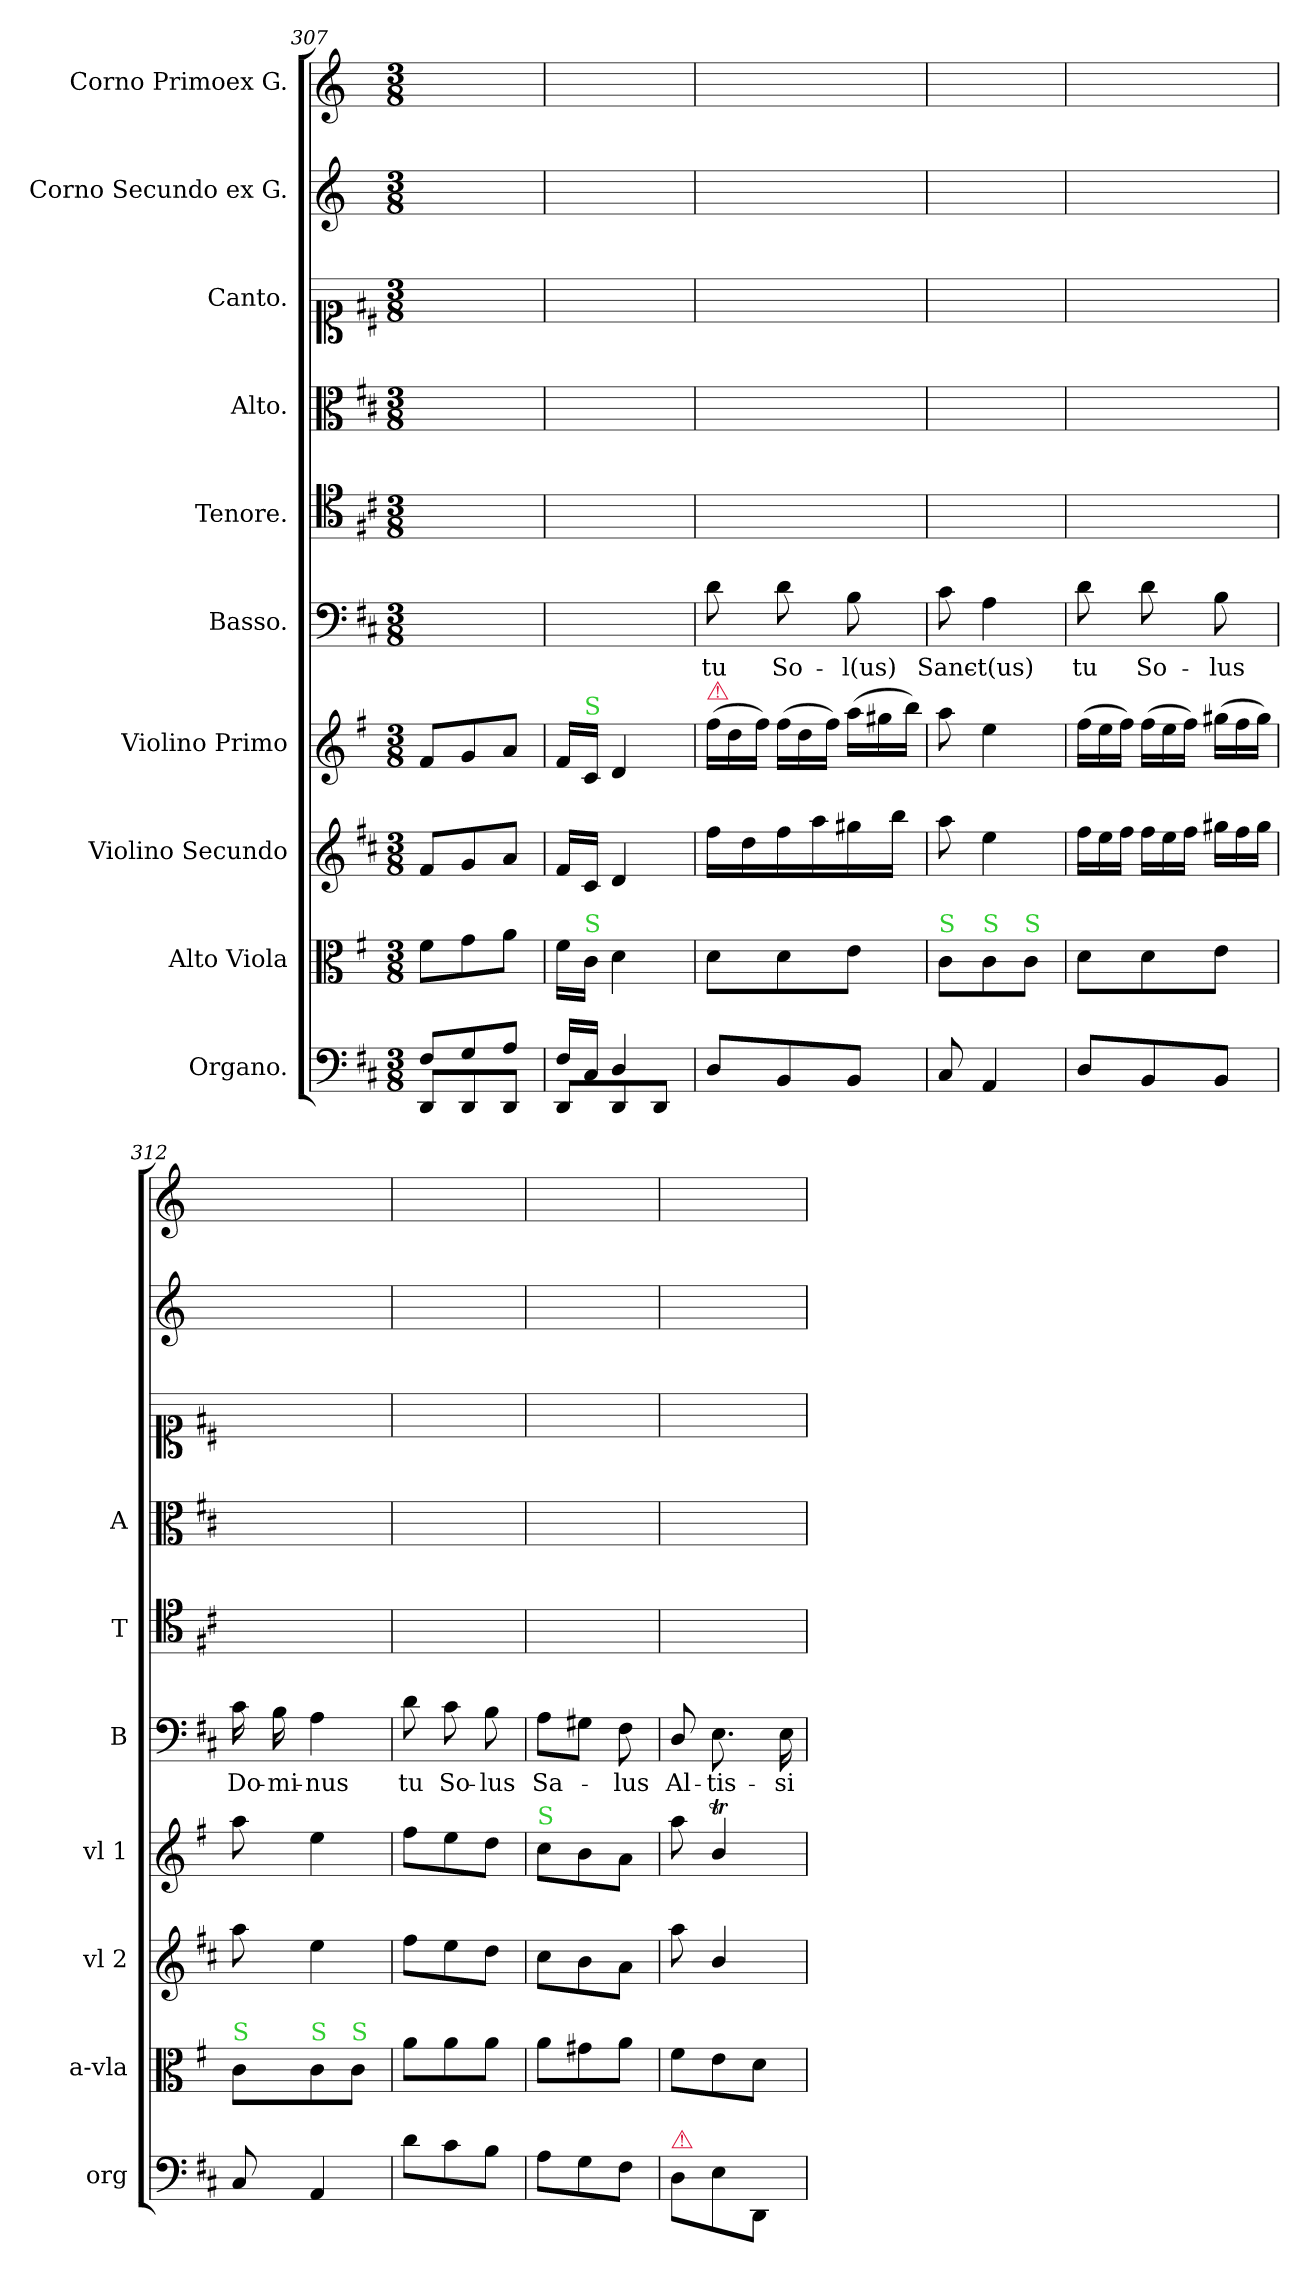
**kern	**kern	**kern	**kern	**kern	**text	**kern	**kern	**kern	**kern	**kern
*part10	*part9	*part8	*part7	*part6	*part6	*part5	*part4	*part3	*part2	*part1
*staff10	*staff9	*staff8	*staff7	*staff6	*staff6	*staff5	*staff4	*staff3	*staff2	*staff1
*I"Organo.	*I"Alto Viola	*I"Violino Secundo	*I"Violino Primo	*I"Basso.	*	*I"Tenore.	*I"Alto.	*I"Canto.	*I"Corno Secundo ex G.	*I"Corno Primoex G.
*I'org	*I'a-vla	*I'vl 2	*I'vl 1	*I'B	*	*I'T	*I'A	*	*	*
*clefF4	*clefC3	*clefG2	*clefG2	*clefF4	*	*clefC4	*clefC3	*clefC1	*clefG2	*clefG2
*	*	*	*	*	*	*	*	*	*ITrd3c5	*ITrd3c5
*k[f#c#]	*k[f#]	*k[f#c#]	*k[f#]	*k[f#c#]	*	*k[f#c#]	*k[f#c#]	*k[f#c#]	*k[f#]	*k[f#]
*M3/8	*M3/8	*M3/8	*M3/8	*M3/8	*	*M3/8	*M3/8	*M3/8	*M3/8	*M3/8
=307	=307	=307	=307	=307	=307	=307	=307	=307	=307	=307
*^	*	*	*	*	*	*	*	*	*	*
8F#/L	8DD/L	8f#\L	8f#/L	8f#/L	4.ryy	.	4.ryy	4.ryy	4.ryy	4.ryy	4.ryy
8G/	8DD/	8g\	8g/	8g/	.	.	.	.	.	.	.
8A/J	8DD/J	8a\J	8a/J	8a/J	.	.	.	.	.	.	.
=308	=308	=308	=308	=308	=308	=308	=308	=308	=308	=308	=308
16F#/LL	8DD/L	16f#\LL	16f#/LL	16f#/LL	4.ryy	.	4.ryy	4.ryy	4.ryy	4.ryy	4.ryy
!	!	!	!	!LO:TX:a:color=limegreen:t=S	!	!	!	!	!	!	!
!	!	!LO:TX:a:color=limegreen:t=S	!	!	!	!	!	!	!	!	!
16C#/JJ	.	16c\JJ	16c#/JJ	16c/JJ	.	.	.	.	.	.	.
4D/	8DD/	4d\	4d/	4d/	.	.	.	.	.	.	.
.	8DD/J	.	.	.	.	.	.	.	.	.	.
*v	*v	*	*	*	*	*	*	*	*	*	*
=309	=309	=309	=309	=309	=309	=309	=309	=309	=309	=309
*	*	*	*Xtuplet	*	*	*	*	*	*	*
*^	*	*	*	*	*	*	*	*	*	*
!	!	!	!	!LO:TX:a:color=crimson:t=⚠	!	!	!	!	!	!	!
*v	*v	*	*	*	*	*	*	*	*	*	*
8D/L	8d\L	16ff#\LL	(24ff#\LL	8d\	tu	4.ryy	4.ryy	4.ryy	4.ryy	4.ryy
.	.	.	24dd\	.	.	.	.	.	.	.
.	.	16dd\	.	.	.	.	.	.	.	.
.	.	.	24ff#\JJ)	.	.	.	.	.	.	.
8BB/	8d\	16ff#\	(24ff#\LL	8d\	So-	.	.	.	.	.
.	.	.	24dd\	.	.	.	.	.	.	.
.	.	16aa\	.	.	.	.	.	.	.	.
.	.	.	24ff#\JJ)	.	.	.	.	.	.	.
8BB/J	8e\J	16gg#X\	(24aa\LL	8B\	-l(us)	.	.	.	.	.
.	.	.	24gg#X\	.	.	.	.	.	.	.
.	.	16bb\JJ	.	.	.	.	.	.	.	.
.	.	.	24bb\JJ)	.	.	.	.	.	.	.
=310	=310	=310	=310	=310	=310	=310	=310	=310	=310	=310
!	!LO:TX:a:color=limegreen:t=S	!	!	!	!	!	!	!	!	!
8C#/	8c\L	8aa\	8aa\	8c#\	Sanc-	4.ryy	4.ryy	4.ryy	4.ryy	4.ryy
!	!LO:TX:a:color=limegreen:t=S	!	!	!	!	!	!	!	!	!
4AA/	8c\	4ee\	4ee\	4A\	-t(us)	.	.	.	.	.
!	!LO:TX:a:color=limegreen:t=S	!	!	!	!	!	!	!	!	!
.	8c\J	.	.	.	.	.	.	.	.	.
=311	=311	=311	=311	=311	=311	=311	=311	=311	=311	=311
*	*	*Xtuplet	*	*	*	*	*	*	*	*
8D/L	8d\L	24ff#\LL	(24ff#\LL	8d\	tu	4.ryy	4.ryy	4.ryy	4.ryy	4.ryy
.	.	24ee\	24ee\	.	.	.	.	.	.	.
.	.	24ff#\JJ	24ff#\JJ)	.	.	.	.	.	.	.
8BB/	8d\	24ff#\LL	(24ff#\LL	8d\	So-	.	.	.	.	.
.	.	24ee\	24ee\	.	.	.	.	.	.	.
.	.	24ff#\JJ	24ff#\JJ)	.	.	.	.	.	.	.
8BB/J	8e\J	24gg#X\LL	(24gg#X\LL	8B\	-lus	.	.	.	.	.
.	.	24ff#\	24ff#\	.	.	.	.	.	.	.
.	.	24gg#\JJ	24gg#\JJ)	.	.	.	.	.	.	.
=312	=312	=312	=312	=312	=312	=312	=312	=312	=312	=312
!	!LO:TX:a:color=limegreen:t=S	!	!	!	!	!	!	!	!	!
8C#/	8c\L	8aa\	8aa\	16c#\	Do-	4.ryy	4.ryy	4.ryy	4.ryy	4.ryy
.	.	.	.	16B\	-mi-	.	.	.	.	.
!	!LO:TX:a:color=limegreen:t=S	!	!	!	!	!	!	!	!	!
4AA/	8c\	4ee\	4ee\	4A\	-nus	.	.	.	.	.
!	!LO:TX:a:color=limegreen:t=S	!	!	!	!	!	!	!	!	!
.	8c\J	.	.	.	.	.	.	.	.	.
=313	=313	=313	=313	=313	=313	=313	=313	=313	=313	=313
8d\L	8a\L	8ff#\L	8ff#\L	8d\	tu	4.ryy	4.ryy	4.ryy	4.ryy	4.ryy
8c#\	8a\	8ee\	8ee\	8c#\	So-	.	.	.	.	.
8B\J	8a\J	8dd\J	8dd\J	8B\	-lus	.	.	.	.	.
=314	=314	=314	=314	=314	=314	=314	=314	=314	=314	=314
!	!	!	!LO:TX:a:color=limegreen:t=S	!	!	!	!	!	!	!
8A\L	8a\L	8cc#\L	8cc\L	8A\L	Sa-	4.ryy	4.ryy	4.ryy	4.ryy	4.ryy
8G\	8g#X\	8b\	8b\	8G#X\J	.	.	.	.	.	.
8F#\J	8a\J	8a\J	8a\J	8F#\	-lus	.	.	.	.	.
=315	=315	=315	=315	=315	=315	=315	=315	=315	=315	=315
!LO:TX:a:color=crimson:t=⚠	!	!	!	!	!	!	!	!	!	!
8D\L	8f#\L	8aa\	8aa\	8D/	Al-	4.ryy	4.ryy	4.ryy	4.ryy	4.ryy
8E\	8e\	4b/	4bt/	8.E\	-tis-	.	.	.	.	.
8DD/J	8d\J	.	.	.	.	.	.	.	.	.
.	.	.	.	16E\	-si-	.	.	.	.	.
=	=	=	=	=	=	=	=	=	=	=
*-	*-	*-	*-	*-	*-	*-	*-	*-	*-	*-
